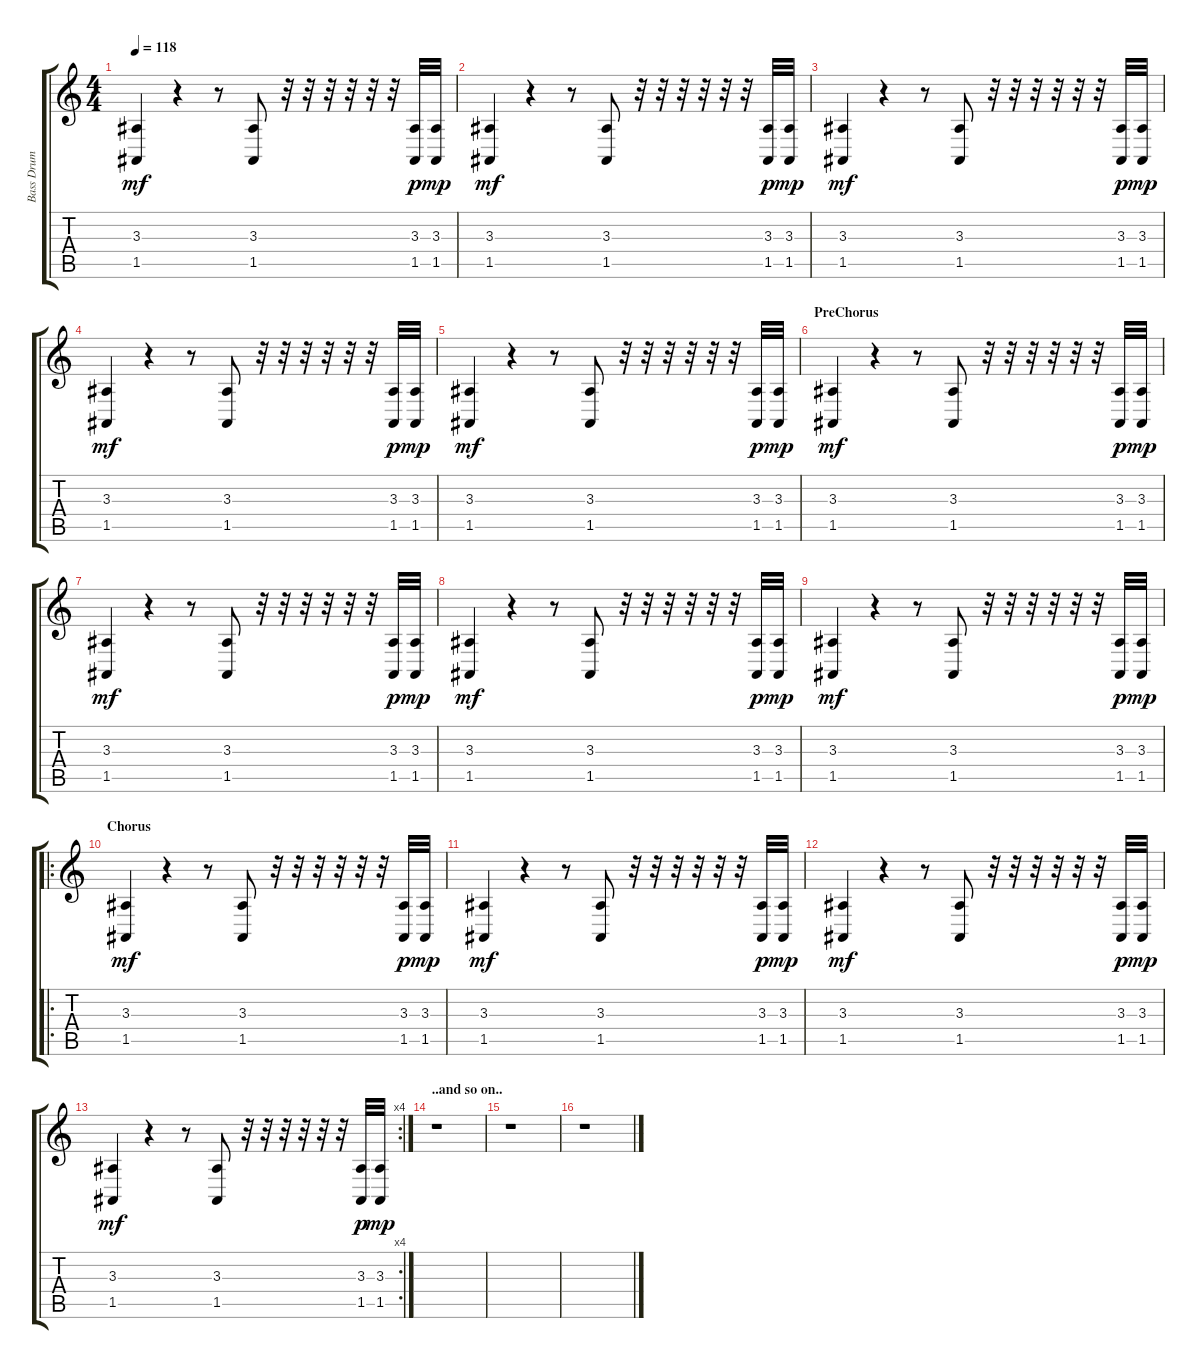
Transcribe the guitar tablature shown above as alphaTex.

\track ("Bass Drum" "Bass Drum") {instrument synthdrum}
\staff {score tabs}
\tuning (E4 B3 G3 D3 A2 E2) {hide}
\ts (4 4)
\tempo 118
\clef g2
\ks c
(3.3 1.5).4{dy mf} r.4 r.8 (3.3 1.5).8 r.32 r.32 r.32 r.32 r.32 r.32 (3.3 1.5).32{dy p} (3.3 1.5).32{dy mp} |
(3.3 1.5).4{dy mf} r.4 r.8 (3.3 1.5).8 r.32 r.32 r.32 r.32 r.32 r.32 (3.3 1.5).32{dy p} (3.3 1.5).32{dy mp} |
(3.3 1.5).4{dy mf} r.4 r.8 (3.3 1.5).8 r.32 r.32 r.32 r.32 r.32 r.32 (3.3 1.5).32{dy p} (3.3 1.5).32{dy mp} |
(3.3 1.5).4{dy mf} r.4 r.8 (3.3 1.5).8 r.32 r.32 r.32 r.32 r.32 r.32 (3.3 1.5).32{dy p} (3.3 1.5).32{dy mp} |
(3.3 1.5).4{dy mf} r.4 r.8 (3.3 1.5).8 r.32 r.32 r.32 r.32 r.32 r.32 (3.3 1.5).32{dy p} (3.3 1.5).32{dy mp} |
\section ("" "PreChorus")
(3.3 1.5).4{dy mf} r.4 r.8 (3.3 1.5).8 r.32 r.32 r.32 r.32 r.32 r.32 (3.3 1.5).32{dy p} (3.3 1.5).32{dy mp} |
(3.3 1.5).4{dy mf} r.4 r.8 (3.3 1.5).8 r.32 r.32 r.32 r.32 r.32 r.32 (3.3 1.5).32{dy p} (3.3 1.5).32{dy mp} |
(3.3 1.5).4{dy mf} r.4 r.8 (3.3 1.5).8 r.32 r.32 r.32 r.32 r.32 r.32 (3.3 1.5).32{dy p} (3.3 1.5).32{dy mp} |
(3.3 1.5).4{dy mf} r.4 r.8 (3.3 1.5).8 r.32 r.32 r.32 r.32 r.32 r.32 (3.3 1.5).32{dy p} (3.3 1.5).32{dy mp} |
\ro
\section ("" "Chorus")
(3.3 1.5).4{dy mf} r.4 r.8 (3.3 1.5).8 r.32 r.32 r.32 r.32 r.32 r.32 (3.3 1.5).32{dy p} (3.3 1.5).32{dy mp} |
(3.3 1.5).4{dy mf} r.4 r.8 (3.3 1.5).8 r.32 r.32 r.32 r.32 r.32 r.32 (3.3 1.5).32{dy p} (3.3 1.5).32{dy mp} |
(3.3 1.5).4{dy mf} r.4 r.8 (3.3 1.5).8 r.32 r.32 r.32 r.32 r.32 r.32 (3.3 1.5).32{dy p} (3.3 1.5).32{dy mp} |
\rc 4
(3.3 1.5).4{dy mf} r.4 r.8 (3.3 1.5).8 r.32 r.32 r.32 r.32 r.32 r.32 (3.3 1.5).32{dy p} (3.3 1.5).32{dy mp} |
\section ("" "..and so on..")
r.1 |
r.1 |
r.1
